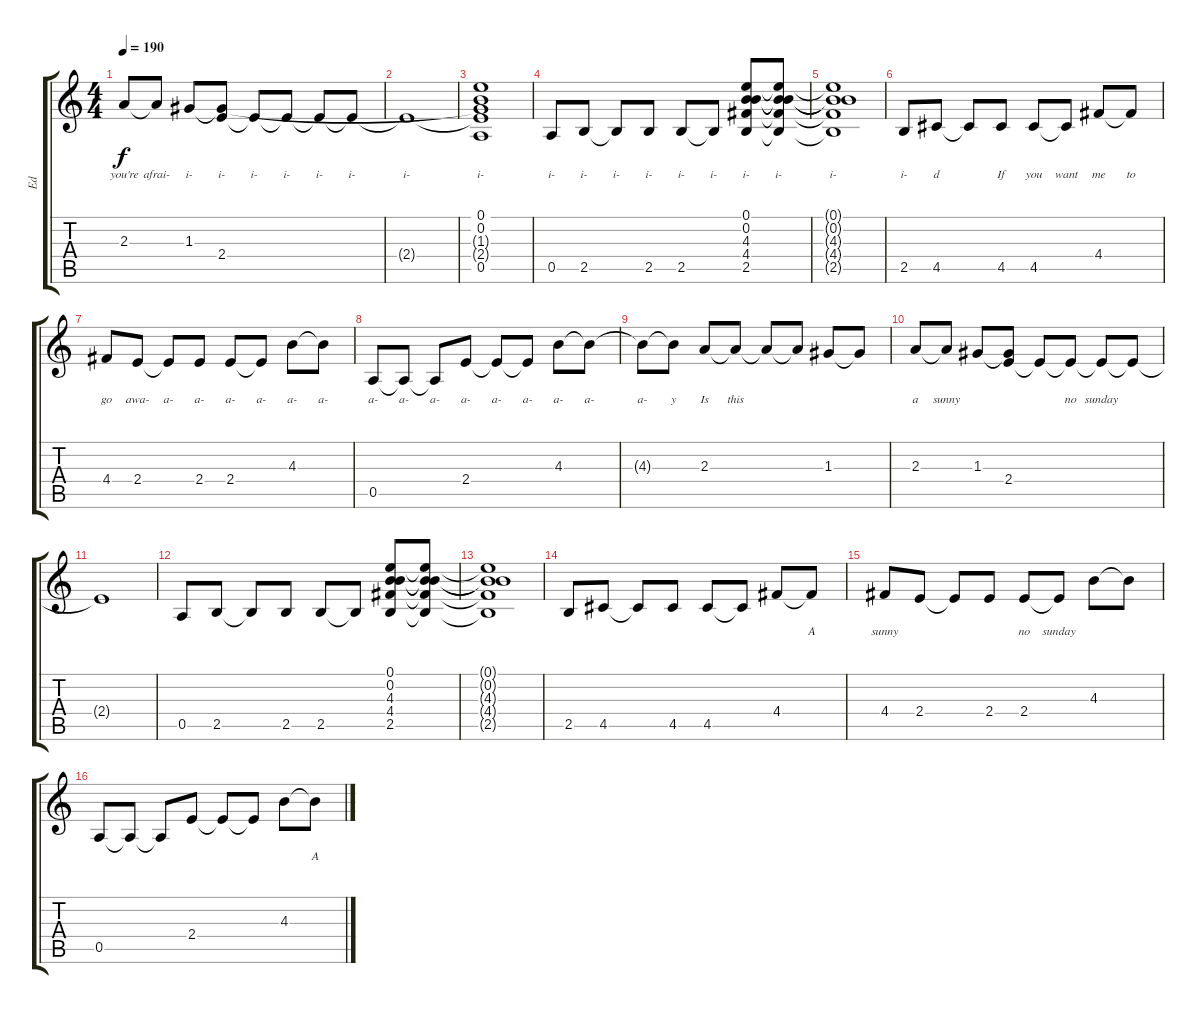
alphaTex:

\track ("Ed" "Ed") {instrument acousticguitarsteel}
\staff {score tabs}
\tuning (E4 B3 G3 D3 A2 E2) {hide}
\ts (4 4)
\tempo 190
\clef g2
\ks c
2.3.8{lyrics (0 "you're") lyrics (1 "") lyrics (2 "") lyrics (3 "") lyrics (4 "") dy f} 2.3{t}.8{lyrics (0 "afrai-") lyrics (1 "") lyrics (2 "") lyrics (3 "") lyrics (4 "")} 1.3.8{lyrics (0 "i-") lyrics (1 "") lyrics (2 "") lyrics (3 "") lyrics (4 "")} (1.3{t} 2.4).8{lyrics (0 "i-") lyrics (1 "") lyrics (2 "") lyrics (3 "") lyrics (4 "")} 2.4{t}.8{lyrics (0 "i-") lyrics (1 "") lyrics (2 "") lyrics (3 "") lyrics (4 "")} 2.4{t}.8{lyrics (0 "i-") lyrics (1 "") lyrics (2 "") lyrics (3 "") lyrics (4 "")} 2.4{t}.8{lyrics (0 "i-") lyrics (1 "") lyrics (2 "") lyrics (3 "") lyrics (4 "")} 2.4{t}.8{lyrics (0 "i-") lyrics (1 "") lyrics (2 "") lyrics (3 "") lyrics (4 "")} |
2.4{t}.1{lyrics (0 "i-") lyrics (1 "") lyrics (2 "") lyrics (3 "") lyrics (4 "")} |
(0.1 0.2 1.3{t} 2.4{t} 0.5).1{lyrics (0 "i-") lyrics (1 "") lyrics (2 "") lyrics (3 "") lyrics (4 "")} |
0.5.8{lyrics (0 "i-") lyrics (1 "") lyrics (2 "") lyrics (3 "") lyrics (4 "")} 2.5.8{lyrics (0 "i-") lyrics (1 "") lyrics (2 "") lyrics (3 "") lyrics (4 "")} 2.5{t}.8{lyrics (0 "i-") lyrics (1 "") lyrics (2 "") lyrics (3 "") lyrics (4 "")} 2.5.8{lyrics (0 "i-") lyrics (1 "") lyrics (2 "") lyrics (3 "") lyrics (4 "")} 2.5.8{lyrics (0 "i-") lyrics (1 "") lyrics (2 "") lyrics (3 "") lyrics (4 "")} 2.5{t}.8{lyrics (0 "i-") lyrics (1 "") lyrics (2 "") lyrics (3 "") lyrics (4 "")} (0.1 0.2 4.3 4.4 2.5).8{lyrics (0 "i-") lyrics (1 "") lyrics (2 "") lyrics (3 "") lyrics (4 "")} (0.1{t} 0.2{t} 4.3{t} 4.4{t} 2.5{t}).8{lyrics (0 "i-") lyrics (1 "") lyrics (2 "") lyrics (3 "") lyrics (4 "")} |
(0.1{t} 0.2{t} 4.3{t} 4.4{t} 2.5{t}).1{lyrics (0 "i-") lyrics (1 "") lyrics (2 "") lyrics (3 "") lyrics (4 "")} |
2.5.8{lyrics (0 "i-") lyrics (1 "") lyrics (2 "") lyrics (3 "") lyrics (4 "")} 4.5.8{lyrics (0 "d") lyrics (1 "") lyrics (2 "") lyrics (3 "") lyrics (4 "")} 4.5{t}.8{lyrics (0 "") lyrics (1 "") lyrics (2 "") lyrics (3 "") lyrics (4 "")} 4.5.8{lyrics (0 "If") lyrics (1 "") lyrics (2 "") lyrics (3 "") lyrics (4 "")} 4.5.8{lyrics (0 "you") lyrics (1 "") lyrics (2 "") lyrics (3 "") lyrics (4 "")} 4.5{t}.8{lyrics (0 "want") lyrics (1 "") lyrics (2 "") lyrics (3 "") lyrics (4 "")} 4.4.8{lyrics (0 "me") lyrics (1 "") lyrics (2 "") lyrics (3 "") lyrics (4 "")} 4.4{t}.8{lyrics (0 "to") lyrics (1 "") lyrics (2 "") lyrics (3 "") lyrics (4 "")} |
4.4.8{lyrics (0 "go") lyrics (1 "") lyrics (2 "") lyrics (3 "") lyrics (4 "")} 2.4.8{lyrics (0 "awa-") lyrics (1 "") lyrics (2 "") lyrics (3 "") lyrics (4 "")} 2.4{t}.8{lyrics (0 "a-") lyrics (1 "") lyrics (2 "") lyrics (3 "") lyrics (4 "")} 2.4.8{lyrics (0 "a-") lyrics (1 "") lyrics (2 "") lyrics (3 "") lyrics (4 "")} 2.4.8{lyrics (0 "a-") lyrics (1 "") lyrics (2 "") lyrics (3 "") lyrics (4 "")} 2.4{t}.8{lyrics (0 "a-") lyrics (1 "") lyrics (2 "") lyrics (3 "") lyrics (4 "")} 4.3.8{lyrics (0 "a-") lyrics (1 "") lyrics (2 "") lyrics (3 "") lyrics (4 "")} 4.3{t}.8{lyrics (0 "a-") lyrics (1 "") lyrics (2 "") lyrics (3 "") lyrics (4 "")} |
0.5.8{lyrics (0 "a-") lyrics (1 "") lyrics (2 "") lyrics (3 "") lyrics (4 "")} 0.5{t}.8{lyrics (0 "a-") lyrics (1 "") lyrics (2 "") lyrics (3 "") lyrics (4 "")} 0.5{t}.8{lyrics (0 "a-") lyrics (1 "") lyrics (2 "") lyrics (3 "") lyrics (4 "")} 2.4.8{lyrics (0 "a-") lyrics (1 "") lyrics (2 "") lyrics (3 "") lyrics (4 "")} 2.4{t}.8{lyrics (0 "a-") lyrics (1 "") lyrics (2 "") lyrics (3 "") lyrics (4 "")} 2.4{t}.8{lyrics (0 "a-") lyrics (1 "") lyrics (2 "") lyrics (3 "") lyrics (4 "")} 4.3.8{lyrics (0 "a-") lyrics (1 "") lyrics (2 "") lyrics (3 "") lyrics (4 "")} 4.3{t}.8{lyrics (0 "a-") lyrics (1 "") lyrics (2 "") lyrics (3 "") lyrics (4 "")} |
4.3{t}.8{lyrics (0 "a-") lyrics (1 "") lyrics (2 "") lyrics (3 "") lyrics (4 "")} 4.3{t}.8{lyrics (0 "y") lyrics (1 "") lyrics (2 "") lyrics (3 "") lyrics (4 "")} 2.3.8{lyrics (0 "Is") lyrics (1 "") lyrics (2 "") lyrics (3 "") lyrics (4 "")} 2.3{t}.8{lyrics (0 "this") lyrics (1 "") lyrics (2 "") lyrics (3 "") lyrics (4 "")} 2.3{t}.8{lyrics (0 "") lyrics (1 "") lyrics (2 "") lyrics (3 "") lyrics (4 "")} 2.3{t}.8{lyrics (0 "") lyrics (1 "") lyrics (2 "") lyrics (3 "") lyrics (4 "")} 1.3.8{lyrics (0 "") lyrics (1 "") lyrics (2 "") lyrics (3 "") lyrics (4 "")} 1.3{t}.8{lyrics (0 "") lyrics (1 "") lyrics (2 "") lyrics (3 "") lyrics (4 "")} |
2.3.8{lyrics (0 "a") lyrics (1 "") lyrics (2 "") lyrics (3 "") lyrics (4 "")} 2.3{t}.8{lyrics (0 "sunny") lyrics (1 "") lyrics (2 "") lyrics (3 "") lyrics (4 "")} 1.3.8{lyrics (0 "") lyrics (1 "") lyrics (2 "") lyrics (3 "") lyrics (4 "")} (1.3{t} 2.4).8{lyrics (0 "") lyrics (1 "") lyrics (2 "") lyrics (3 "") lyrics (4 "")} 2.4{t}.8{lyrics (0 "") lyrics (1 "") lyrics (2 "") lyrics (3 "") lyrics (4 "")} 2.4{t}.8{lyrics (0 "no") lyrics (1 "") lyrics (2 "") lyrics (3 "") lyrics (4 "")} 2.4{t}.8{lyrics (0 "sunday") lyrics (1 "") lyrics (2 "") lyrics (3 "") lyrics (4 "")} 2.4{t}.8{lyrics (0 "") lyrics (1 "") lyrics (2 "") lyrics (3 "") lyrics (4 "")} |
2.4{t}.1{lyrics (0 "") lyrics (1 "") lyrics (2 "") lyrics (3 "") lyrics (4 "")} |
0.5.8{lyrics (0 "") lyrics (1 "") lyrics (2 "") lyrics (3 "") lyrics (4 "")} 2.5.8{lyrics (0 "") lyrics (1 "") lyrics (2 "") lyrics (3 "") lyrics (4 "")} 2.5{t}.8{lyrics (0 "") lyrics (1 "") lyrics (2 "") lyrics (3 "") lyrics (4 "")} 2.5.8{lyrics (0 "") lyrics (1 "") lyrics (2 "") lyrics (3 "") lyrics (4 "")} 2.5.8{lyrics (0 "") lyrics (1 "") lyrics (2 "") lyrics (3 "") lyrics (4 "")} 2.5{t}.8{lyrics (0 "") lyrics (1 "") lyrics (2 "") lyrics (3 "") lyrics (4 "")} (0.1 0.2 4.3 4.4 2.5).8{lyrics (0 "") lyrics (1 "") lyrics (2 "") lyrics (3 "") lyrics (4 "")} (0.1{t} 0.2{t} 4.3{t} 4.4{t} 2.5{t}).8{lyrics (0 "") lyrics (1 "") lyrics (2 "") lyrics (3 "") lyrics (4 "")} |
(0.1{t} 0.2{t} 4.3{t} 4.4{t} 2.5{t}).1{lyrics (0 "") lyrics (1 "") lyrics (2 "") lyrics (3 "") lyrics (4 "")} |
2.5.8{lyrics (0 "") lyrics (1 "") lyrics (2 "") lyrics (3 "") lyrics (4 "")} 4.5.8{lyrics (0 "") lyrics (1 "") lyrics (2 "") lyrics (3 "") lyrics (4 "")} 4.5{t}.8{lyrics (0 "") lyrics (1 "") lyrics (2 "") lyrics (3 "") lyrics (4 "")} 4.5.8{lyrics (0 "") lyrics (1 "") lyrics (2 "") lyrics (3 "") lyrics (4 "")} 4.5.8{lyrics (0 "") lyrics (1 "") lyrics (2 "") lyrics (3 "") lyrics (4 "")} 4.5{t}.8{lyrics (0 "") lyrics (1 "") lyrics (2 "") lyrics (3 "") lyrics (4 "")} 4.4.8{lyrics (0 "") lyrics (1 "") lyrics (2 "") lyrics (3 "") lyrics (4 "")} 4.4{t}.8{lyrics (0 "A") lyrics (1 "") lyrics (2 "") lyrics (3 "") lyrics (4 "")} |
4.4.8{lyrics (0 "sunny") lyrics (1 "") lyrics (2 "") lyrics (3 "") lyrics (4 "")} 2.4.8{lyrics (0 "") lyrics (1 "") lyrics (2 "") lyrics (3 "") lyrics (4 "")} 2.4{t}.8{lyrics (0 "") lyrics (1 "") lyrics (2 "") lyrics (3 "") lyrics (4 "")} 2.4.8{lyrics (0 "") lyrics (1 "") lyrics (2 "") lyrics (3 "") lyrics (4 "")} 2.4.8{lyrics (0 "no") lyrics (1 "") lyrics (2 "") lyrics (3 "") lyrics (4 "")} 2.4{t}.8{lyrics (0 "sunday") lyrics (1 "") lyrics (2 "") lyrics (3 "") lyrics (4 "")} 4.3.8{lyrics (0 "") lyrics (1 "") lyrics (2 "") lyrics (3 "") lyrics (4 "")} 4.3{t}.8{lyrics (0 "") lyrics (1 "") lyrics (2 "") lyrics (3 "") lyrics (4 "")} |
0.5.8{lyrics (0 "") lyrics (1 "") lyrics (2 "") lyrics (3 "") lyrics (4 "")} 0.5{t}.8{lyrics (0 "") lyrics (1 "") lyrics (2 "") lyrics (3 "") lyrics (4 "")} 0.5{t}.8{lyrics (0 "") lyrics (1 "") lyrics (2 "") lyrics (3 "") lyrics (4 "")} 2.4.8{lyrics (0 "") lyrics (1 "") lyrics (2 "") lyrics (3 "") lyrics (4 "")} 2.4{t}.8{lyrics (0 "") lyrics (1 "") lyrics (2 "") lyrics (3 "") lyrics (4 "")} 2.4{t}.8{lyrics (0 "") lyrics (1 "") lyrics (2 "") lyrics (3 "") lyrics (4 "")} 4.3.8{lyrics (0 "") lyrics (1 "") lyrics (2 "") lyrics (3 "") lyrics (4 "")} 4.3{t}.8{lyrics (0 "A") lyrics (1 "") lyrics (2 "") lyrics (3 "") lyrics (4 "")}
